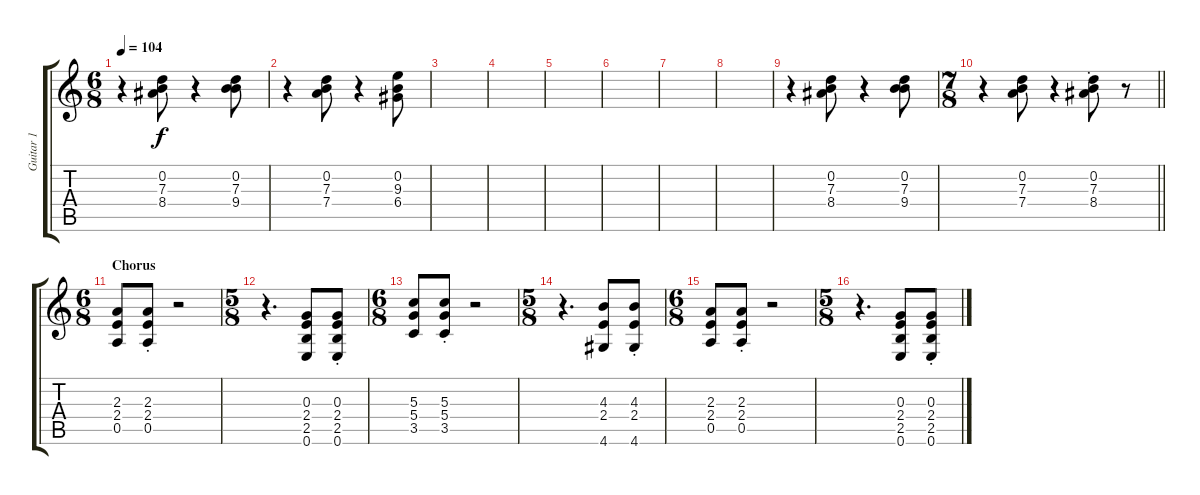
\track ("Guitar 1" "Guitar 1") {instrument distortionguitar}
\staff {score tabs}
\tuning (E4 B3 G3 D3 A2 E2) {hide}
\ts (6 8)
\tempo 104
\clef g2
\ks c
r.4{dy f} (0.2 7.3 8.4).8 r.4 (0.2 7.3 9.4).8 |
r.4 (0.2 7.3 7.4).8 r.4 (0.2 9.3 6.4).8 |
|
|
|
|
|
|
r.4 (0.2 7.3 8.4).8 r.4 (0.2 7.3 9.4).8 |
\ts (7 8)
\barLineRight lightlight
r.4 (0.2 7.3 7.4).8 r.4 (0.2{st} 7.3{st} 8.4{st}).8 r.8 |
\ts (6 8)
\section ("" "Chorus")
(2.3 2.4 0.5).8 (2.3{st} 2.4{st} 0.5{st}).8 r.2 |
\ts (5 8)
r.4{d} (0.3 2.4 2.5 0.6).8 (0.3{st} 2.4{st} 2.5{st} 0.6{st}).8 |
\ts (6 8)
(5.3 5.4 3.5).8 (5.3{st} 5.4{st} 3.5{st}).8 r.2 |
\ts (5 8)
r.4{d} (4.3 2.4 4.6).8 (4.3{st} 2.4{st} 4.6{st}).8 |
\ts (6 8)
(2.3 2.4 0.5).8 (2.3{st} 2.4{st} 0.5{st}).8 r.2 |
\ts (5 8)
r.4{d} (0.3 2.4 2.5 0.6).8 (0.3{st} 2.4{st} 2.5{st} 0.6{st}).8
